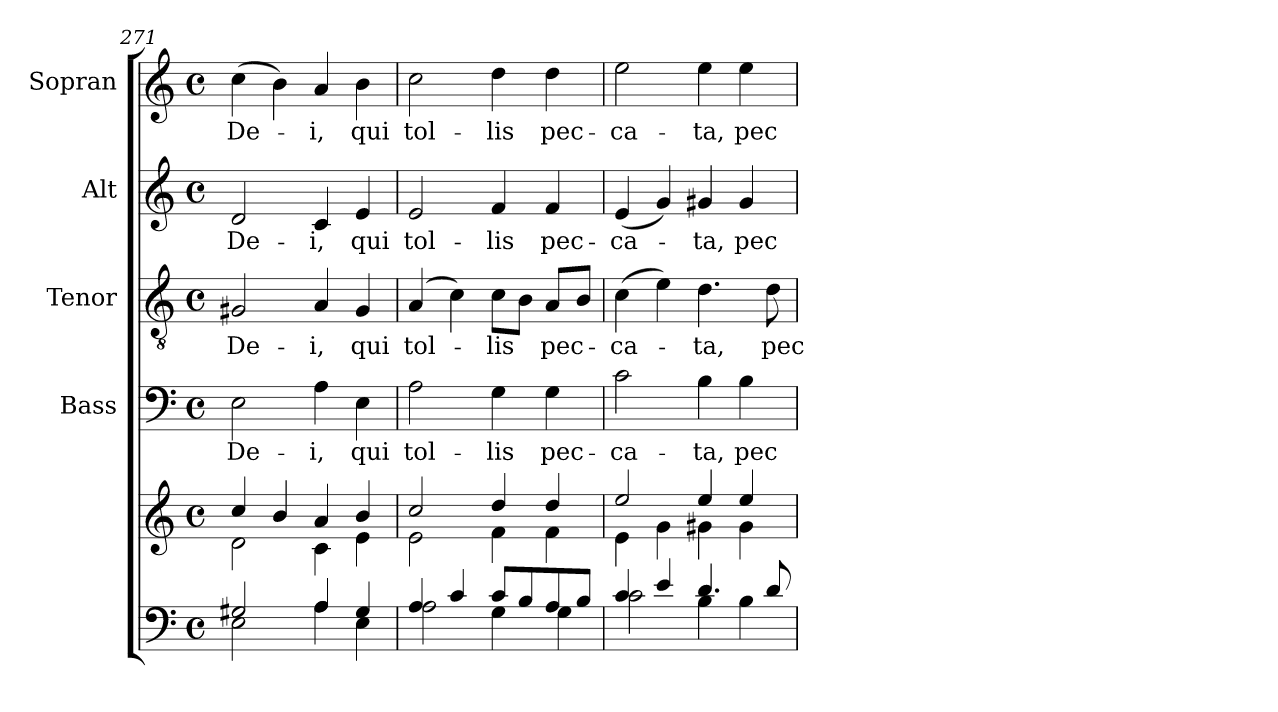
**kern	**kern	**kern	**text	**kern	**text	**kern	**text	**kern	**text
*part5	*part5	*part4	*part4	*part3	*part3	*part2	*part2	*part1	*part1
*staff6	*staff5	*staff4	*staff4	*staff3	*staff3	*staff2	*staff2	*staff1	*staff1
*	*	*I"Bass	*	*I"Tenor	*	*I"Alt	*	*I"Sopran	*
*	*	*I'B.	*	*I'T.	*	*I'A.	*	*I'S.	*
*clefF4	*clefG2	*clefF4	*	*clefGv2	*	*clefG2	*	*clefG2	*
*k[]	*k[]	*k[]	*	*k[]	*	*k[]	*	*k[]	*
*C:	*C:	*C:	*	*C:	*	*C:	*	*C:	*
*M4/4	*M4/4	*M4/4	*	*M4/4	*	*M4/4	*	*M4/4	*
*met(c)	*met(c)	*met(c)	*	*met(c)	*	*met(c)	*	*met(c)	*
=271	=271	=271	=271	=271	=271	=271	=271	=271	=271
*^	*^	*	*	*	*	*	*	*	*
!	!	!	!	!	!LO:LY:b	!	!LO:LY:b	!	!LO:LY:b	!	!LO:LY:b
2G#X/	2E\	4cc/	2d\	2E\	De-	2G#X/	De-	2d/	De-	(>4cc\	De-
.	.	4b/	.	.	.	.	.	.	.	4b\)	.
!	!	!	!	!	!LO:LY:b	!	!LO:LY:b	!	!LO:LY:b	!	!LO:LY:b
4A/	4A\	4a/	4c\	4A\	-i,	4A/	-i,	4c/	-i,	4a/	-i,
!	!	!	!	!	!LO:LY:b	!	!LO:LY:b	!	!LO:LY:b	!	!LO:LY:b
4G#/	4E\	4b/	4e\	4E\	qui	4G#/	qui	4e/	qui	4b\	qui
=272	=272	=272	=272	=272	=272	=272	=272	=272	=272	=272	=272
!	!	!	!	!	!LO:LY:b	!	!LO:LY:b	!	!LO:LY:b	!	!LO:LY:b
4A/	2A\	2cc/	2e\	2A\	tol-	(4A/	tol-	2e/	tol-	2cc\	tol-
4c/	.	.	.	.	.	4c\)	.	.	.	.	.
!	!	!	!	!	!LO:LY:b	!	!LO:LY:b	!	!LO:LY:b	!	!LO:LY:b
8c/L	4G\	4dd/	4f\	4G\	-lis	8c\L	-lis	4f/	-lis	4dd\	-lis
8B/	.	.	.	.	.	8B\J	.	.	.	.	.
!	!	!	!	!	!LO:LY:b	!	!LO:LY:b	!	!LO:LY:b	!	!LO:LY:b
8A/	4G\	4dd/	4f\	4G\	pec-	8A/L	pec-	4f/	pec-	4dd\	pec-
8B/J	.	.	.	.	.	8B/J	.	.	.	.	.
=273	=273	=273	=273	=273	=273	=273	=273	=273	=273	=273	=273
!	!	!	!	!	!LO:LY:b	!	!LO:LY:b	!	!LO:LY:b	!	!LO:LY:b
4c/	2c\	2ee/	4e\	2c\	-ca-	(>4c\	-ca-	(<4e/	-ca-	2ee\	-ca-
4e/	.	.	4g\	.	.	4e\)	.	4g/)	.	.	.
!	!	!	!	!	!LO:LY:b	!	!LO:LY:b	!	!LO:LY:b	!	!LO:LY:b
4.d/	4B\	4ee/	4g#X\	4B\	-ta,	4.d\	-ta,	4g#X/	-ta,	4ee\	-ta,
!	!	!	!	!	!LO:LY:b	!	!	!	!LO:LY:b	!	!LO:LY:b
.	4B\	4ee/	4g#\	4B\	pec-	.	.	4g#/	pec-	4ee\	pec-
!	!	!	!	!	!	!	!LO:LY:b	!	!	!	!
8d/	.	.	.	.	.	8d\	pec-	.	.	.	.
*v	*v	*	*	*	*	*	*	*	*	*	*
*	*v	*v	*	*	*	*	*	*	*	*
=	=	=	=	=	=	=	=	=	=
*-	*-	*-	*-	*-	*-	*-	*-	*-	*-
